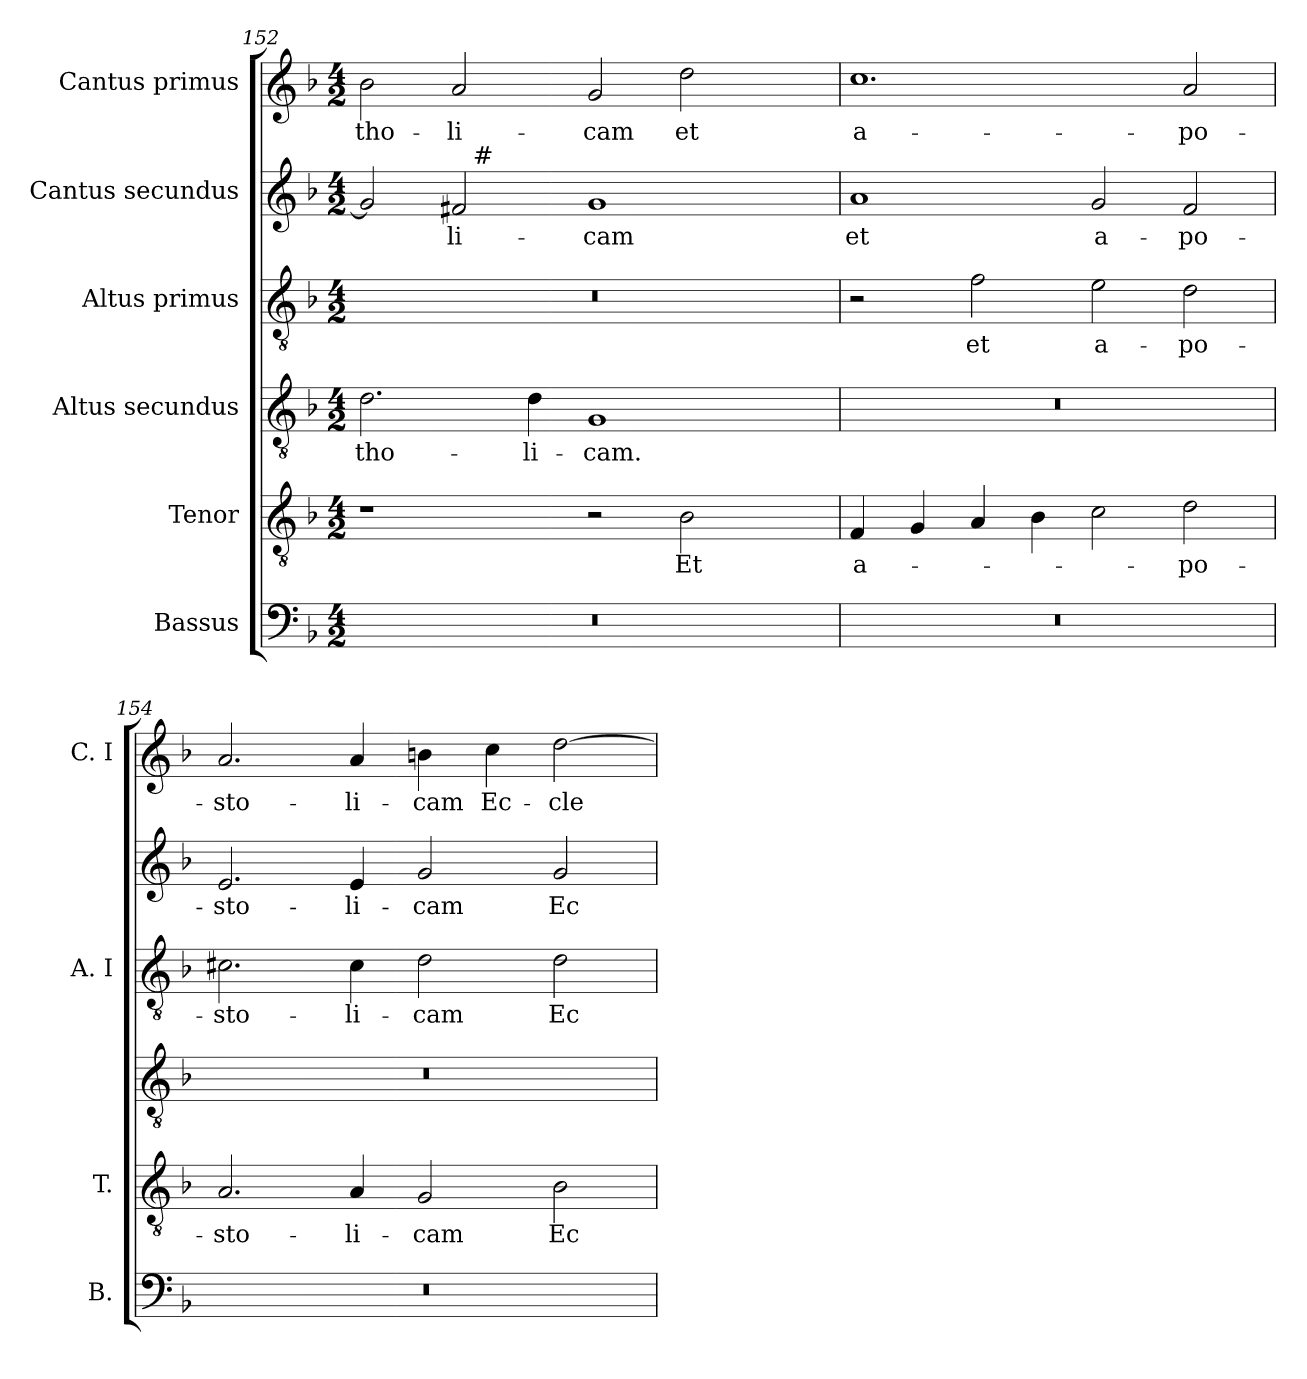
**kern	**kern	**text	**kern	**text	**kern	**text	**kern	**text	**kern	**text
*part6	*part5	*part5	*part4	*part4	*part3	*part3	*part2	*part2	*part1	*part1
*staff6	*staff5	*staff5	*staff4	*staff4	*staff3	*staff3	*staff2	*staff2	*staff1	*staff1
*I"Bassus	*I"Tenor	*	*I"Altus secundus	*	*I"Altus primus	*	*I"Cantus secundus	*	*I"Cantus primus	*
*I'B.	*I'T.	*	*	*	*I'A. I	*	*	*	*I'C. I	*
*clefF4	*clefGv2	*	*clefGv2	*	*clefGv2	*	*clefG2	*	*clefG2	*
*	*ITrd7c12	*	*ITrd7c12	*	*ITrd7c12	*	*	*	*	*
*k[b-]	*k[b-]	*	*k[b-]	*	*k[b-]	*	*k[b-]	*	*k[b-]	*
*d:	*d:	*	*d:	*	*d:	*	*d:	*	*d:	*
*M4/2	*M4/2	*	*M4/2	*	*M4/2	*	*M4/2	*	*M4/2	*
=152	=152	=152	=152	=152	=152	=152	=152	=152	=152	=152
!LO:N:vis=1	!	!	!	!	!	!	!	!	!	!
!	!	!	!	!LO:LY:b:color=#000000	!LO:N:vis=1	!	!	!	!	!
!	!	!	!	!	!	!	!	!	!	!LO:LY:b:color=#000000
*	*	*	*	*	*	*	*^	*	*	*
0r	1r	.	2.Di\	-tho-	0r	.	2gi/]	2ryy	.	2b-i\	-tho-
!	!	!	!	!	!	!	!	!	!LO:LY:b:color=#000000	!	!
!	!	!	!	!	!	!	!	!	!	!	!LO:LY:b:color=#000000
.	.	.	.	.	.	.	2f#i/	32ryy	-li-	2ai/	-li-
.	.	.	.	.	.	.	.	256ryy	.	.	.
!	!	!	!	!	!	!	!	!LO:TX:a:t=#	!	!	!
.	.	.	.	.	.	.	.	1ryy	.	.	.
!	!	!	!	!LO:LY:b:color=#000000	!	!	!	!	!	!	!
.	.	.	4Di\	-li-	.	.	.	.	.	.	.
!	!	!	!	!LO:LY:b:color=#000000	!	!	!	!	!	!	!
!	!	!	!	!	!	!	!	!	!LO:LY:b:color=#000000	!	!
!	!	!	!	!	!	!	!	!	!	!	!LO:LY:b:color=#000000
.	2r	.	1GGi	-cam.	.	.	1gi	.	-cam	2gi/	-cam
!	!	!LO:LY:b:color=#000000	!	!	!	!	!	!	!	!	!
!	!	!	!	!	!	!	!	!	!	!	!LO:LY:b:color=#000000
.	2BB-i\	Et	.	.	.	.	.	.	.	2ddi\	et
.	.	.	.	.	.	.	.	4ryy	.	.	.
.	.	.	.	.	.	.	.	8ryy	.	.	.
.	.	.	.	.	.	.	.	16ryy	.	.	.
.	.	.	.	.	.	.	.	64..ryy	.	.	.
!!LO:LB:g=z
=153	=153	=153	=153	=153	=153	=153	=153	=153	=153	=153	=153
!LO:N:vis=1	!	!	!	!	!	!	!	!	!	!	!
*	*	*	*	*	*	*	*v	*v	*	*	*
*	*	*	*	*	*	*	*^	*	*	*
!	!	!LO:LY:b:color=#000000	!LO:N:vis=1	!	!	!	!	!	!	!	!
*	*	*	*	*	*	*	*v	*v	*	*	*
*	*	*	*	*	*	*	*^	*	*	*
!	!	!	!	!	!	!	!	!	!LO:LY:b:color=#000000	!	!
*	*	*	*	*	*	*	*v	*v	*	*	*
*	*	*	*	*	*	*	*^	*	*	*
!	!	!	!	!	!	!	!	!	!	!	!LO:LY:b:color=#000000
*	*	*	*	*	*	*	*v	*v	*	*	*
0r	4FFi/	a-	0r	.	2r	.	1ai	et	1.cci	a-
.	4GGi/	.	.	.	.	.	.	.	.	.
!	!	!	!	!	!	!LO:LY:b:color=#000000	!	!	!	!
.	4AAi/	.	.	.	2Fi\	et	.	.	.	.
.	4BB-i\	.	.	.	.	.	.	.	.	.
!	!	!	!	!	!	!LO:LY:b:color=#000000	!	!	!	!
!	!	!	!	!	!	!	!	!LO:LY:b:color=#000000	!	!
.	2Ci\	.	.	.	2Ei\	a-	2gi/	a-	.	.
!	!	!LO:LY:b:color=#000000	!	!	!	!	!	!	!	!
!	!	!	!	!	!	!LO:LY:b:color=#000000	!	!	!	!
!	!	!	!	!	!	!	!	!LO:LY:b:color=#000000	!	!
!	!	!	!	!	!	!	!	!	!	!LO:LY:b:color=#000000
.	2Di\	-po-	.	.	2Di\	-po-	2fi/	-po-	2ai/	-po-
=154	=154	=154	=154	=154	=154	=154	=154	=154	=154	=154
!LO:N:vis=1	!	!	!	!	!	!	!	!	!	!
!	!	!LO:LY:b:color=#000000	!LO:N:vis=1	!	!	!	!	!	!	!
!	!	!	!	!	!	!LO:LY:b:color=#000000	!	!	!	!
!	!	!	!	!	!	!	!	!LO:LY:b:color=#000000	!	!
!	!	!	!	!	!	!	!	!	!	!LO:LY:b:color=#000000
0r	2.AAi/	-sto-	0r	.	2.C#Xi\	-sto-	2.ei/	-sto-	2.ai/	-sto-
!	!	!LO:LY:b:color=#000000	!	!	!	!	!	!	!	!
!	!	!	!	!	!	!LO:LY:b:color=#000000	!	!	!	!
!	!	!	!	!	!	!	!	!LO:LY:b:color=#000000	!	!
!	!	!	!	!	!	!	!	!	!	!LO:LY:b:color=#000000
.	4AAi/	-li-	.	.	4C#i\	-li-	4ei/	-li-	4ai/	-li-
!	!	!LO:LY:b:color=#000000	!	!	!	!	!	!	!	!
!	!	!	!	!	!	!LO:LY:b:color=#000000	!	!	!	!
!	!	!	!	!	!	!	!	!LO:LY:b:color=#000000	!	!
!	!	!	!	!	!	!	!	!	!	!LO:LY:b:color=#000000
.	2GGi/	-cam	.	.	2Di\	-cam	2gi/	-cam	4bni\	-cam
!	!	!	!	!	!	!	!	!	!	!LO:LY:b:color=#000000
.	.	.	.	.	.	.	.	.	4cci\	Ec-
!	!	!LO:LY:b:color=#000000	!	!	!	!	!	!	!	!
!	!	!	!	!	!	!LO:LY:b:color=#000000	!	!	!	!
!	!	!	!	!	!	!	!	!LO:LY:b:color=#000000	!	!
!	!	!	!	!	!	!	!	!	!	!LO:LY:b:color=#000000
.	2BB-i\	Ec-	.	.	2Di\	Ec-	2gi/	Ec-	[2ddi\	-cle-
=	=	=	=	=	=	=	=	=	=	=
*-	*-	*-	*-	*-	*-	*-	*-	*-	*-	*-
